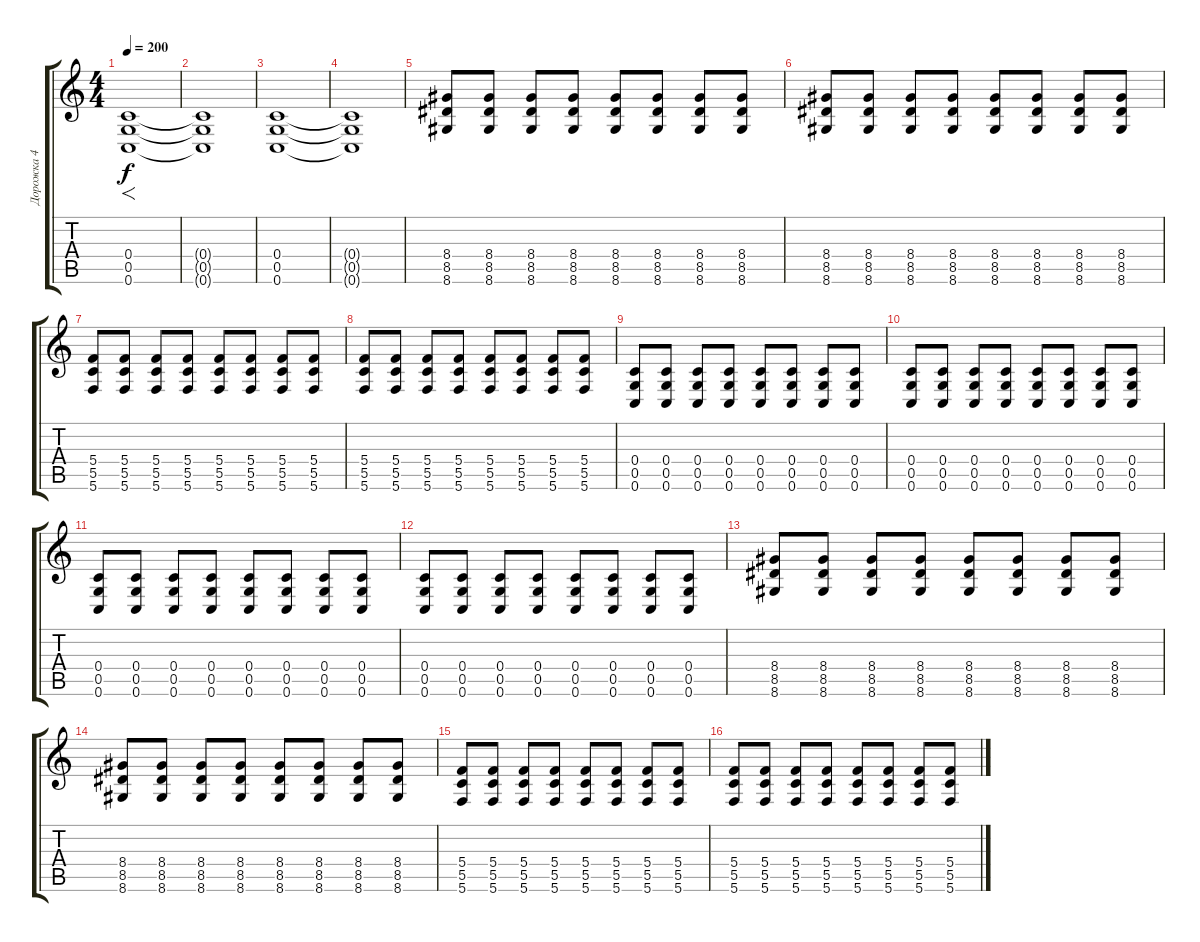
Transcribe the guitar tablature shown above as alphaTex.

\track ("Дорожка 4" "Дорожка 4") {instrument overdrivenguitar}
\staff {score tabs}
\tuning (D4 A3 F3 C3 G2 C2) {hide}
\ts (4 4)
\tempo 200
\clef g2
\ks c
(0.4 0.5 0.6).1{f dy f} |
(0.4{t} 0.5{t} 0.6{t}).1 |
(0.4 0.5 0.6).1 |
(0.4{t} 0.5{t} 0.6{t}).1 |
(8.4 8.5 8.6).8 (8.4 8.5 8.6).8 (8.4 8.5 8.6).8 (8.4 8.5 8.6).8 (8.4 8.5 8.6).8 (8.4 8.5 8.6).8 (8.4 8.5 8.6).8 (8.4 8.5 8.6).8 |
(8.4 8.5 8.6).8 (8.4 8.5 8.6).8 (8.4 8.5 8.6).8 (8.4 8.5 8.6).8 (8.4 8.5 8.6).8 (8.4 8.5 8.6).8 (8.4 8.5 8.6).8 (8.4 8.5 8.6).8 |
(5.4 5.5 5.6).8 (5.4 5.5 5.6).8 (5.4 5.5 5.6).8 (5.4 5.5 5.6).8 (5.4 5.5 5.6).8 (5.4 5.5 5.6).8 (5.4 5.5 5.6).8 (5.4 5.5 5.6).8 |
(5.4 5.5 5.6).8 (5.4 5.5 5.6).8 (5.4 5.5 5.6).8 (5.4 5.5 5.6).8 (5.4 5.5 5.6).8 (5.4 5.5 5.6).8 (5.4 5.5 5.6).8 (5.4 5.5 5.6).8 |
(0.4 0.5 0.6).8 (0.4 0.5 0.6).8 (0.4 0.5 0.6).8 (0.4 0.5 0.6).8 (0.4 0.5 0.6).8 (0.4 0.5 0.6).8 (0.4 0.5 0.6).8 (0.4 0.5 0.6).8 |
(0.4 0.5 0.6).8 (0.4 0.5 0.6).8 (0.4 0.5 0.6).8 (0.4 0.5 0.6).8 (0.4 0.5 0.6).8 (0.4 0.5 0.6).8 (0.4 0.5 0.6).8 (0.4 0.5 0.6).8 |
(0.4 0.5 0.6).8 (0.4 0.5 0.6).8 (0.4 0.5 0.6).8 (0.4 0.5 0.6).8 (0.4 0.5 0.6).8 (0.4 0.5 0.6).8 (0.4 0.5 0.6).8 (0.4 0.5 0.6).8 |
(0.4 0.5 0.6).8 (0.4 0.5 0.6).8 (0.4 0.5 0.6).8 (0.4 0.5 0.6).8 (0.4 0.5 0.6).8 (0.4 0.5 0.6).8 (0.4 0.5 0.6).8 (0.4 0.5 0.6).8 |
(8.4 8.5 8.6).8 (8.4 8.5 8.6).8 (8.4 8.5 8.6).8 (8.4 8.5 8.6).8 (8.4 8.5 8.6).8 (8.4 8.5 8.6).8 (8.4 8.5 8.6).8 (8.4 8.5 8.6).8 |
(8.4 8.5 8.6).8 (8.4 8.5 8.6).8 (8.4 8.5 8.6).8 (8.4 8.5 8.6).8 (8.4 8.5 8.6).8 (8.4 8.5 8.6).8 (8.4 8.5 8.6).8 (8.4 8.5 8.6).8 |
(5.4 5.5 5.6).8 (5.4 5.5 5.6).8 (5.4 5.5 5.6).8 (5.4 5.5 5.6).8 (5.4 5.5 5.6).8 (5.4 5.5 5.6).8 (5.4 5.5 5.6).8 (5.4 5.5 5.6).8 |
(5.4 5.5 5.6).8 (5.4 5.5 5.6).8 (5.4 5.5 5.6).8 (5.4 5.5 5.6).8 (5.4 5.5 5.6).8 (5.4 5.5 5.6).8 (5.4 5.5 5.6).8 (5.4 5.5 5.6).8
